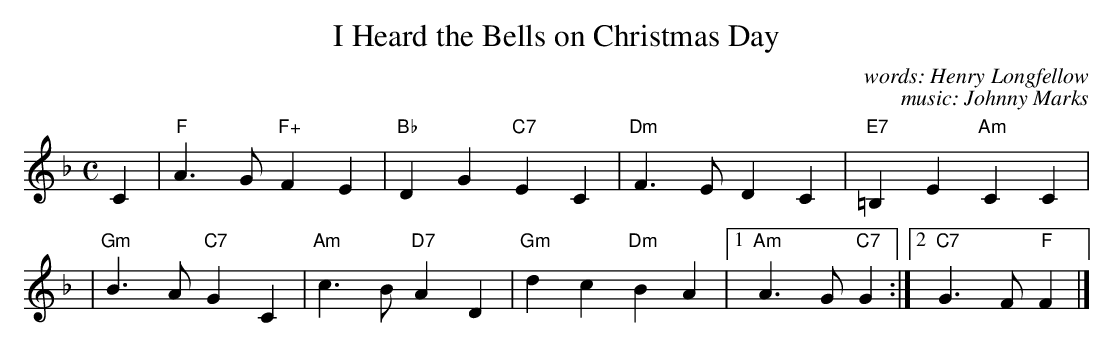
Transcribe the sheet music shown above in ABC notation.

X:1
T: I Heard the Bells on Christmas Day
C: words: Henry Longfellow
C: music: Johnny Marks
M: C
L: 1/4
K: F
C \
| "F"A>G "F+"FE | "Bb"DG "C7"EC | "Dm"F>E DC | "E7"=B,E "Am"CC |
| "Gm"B>A "C7"GC | "Am"c>B "D7"AD | "Gm"dc "Dm"BA |1 "Am"A>G "C7"G :|2 "C7"G>F "F"F |]
